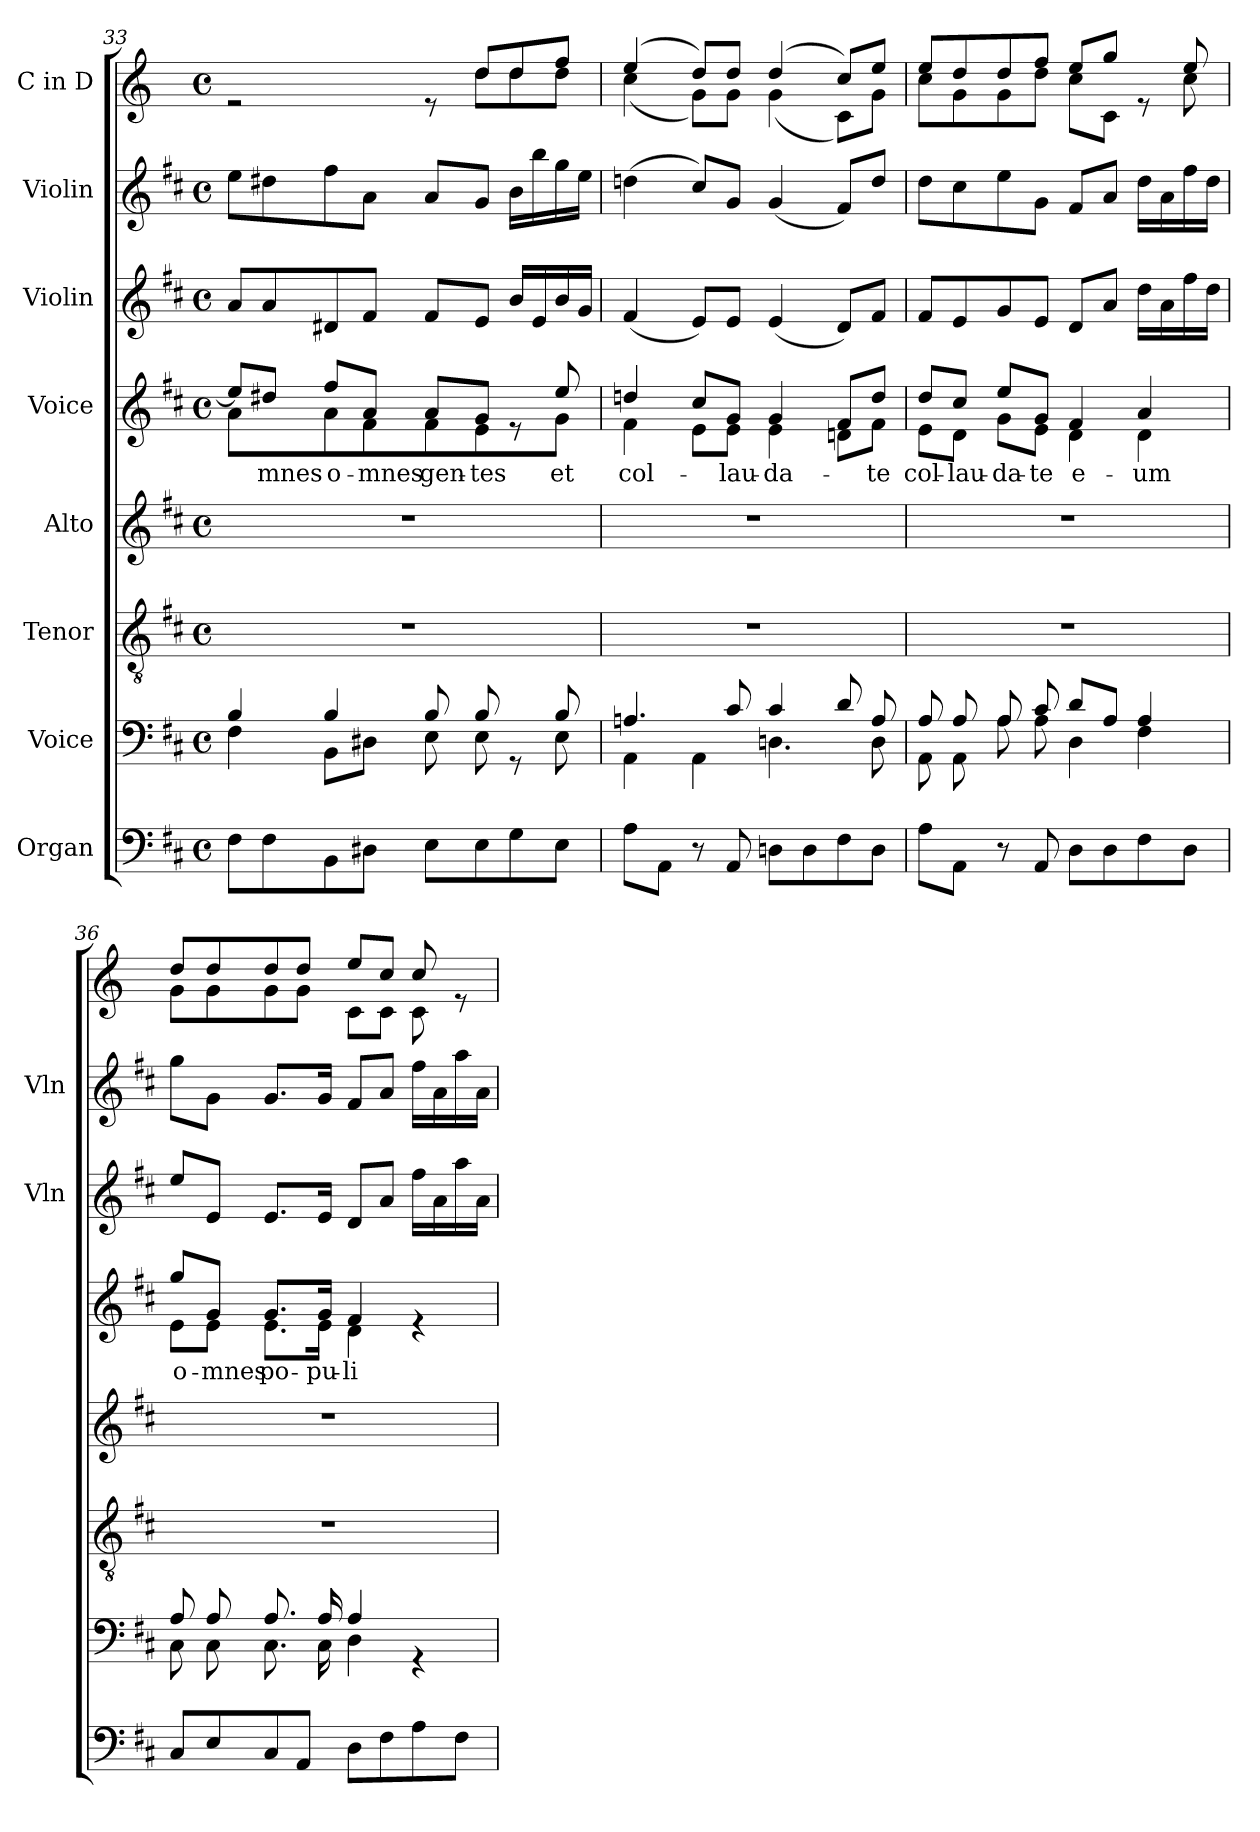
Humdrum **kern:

**kern	**kern	**kern	**kern	**kern	**text	**kern	**kern	**kern
*part8	*part7	*part6	*part5	*part4	*part4	*part3	*part2	*part1
*staff8	*staff7	*staff6	*staff5	*staff4	*staff4	*staff3	*staff2	*staff1
*I"Organ	*I"Voice	*I"Tenor	*I"Alto	*I"Voice	*	*I"Violin	*I"Violin	*I"C in D
*	*	*	*	*	*	*I'Vln	*I'Vln	*
*clefF4	*clefF4	*clefGv2	*clefG2	*clefG2	*	*clefG2	*clefG2	*clefG2
*	*	*	*	*	*	*	*	*ITrd-1c-2
*k[f#c#]	*k[f#c#]	*k[f#c#]	*k[f#c#]	*k[f#c#]	*	*k[f#c#]	*k[f#c#]	*k[f#c#]
*M4/4	*M4/4	*M4/4	*M4/4	*M4/4	*	*M4/4	*M4/4	*M4/4
*met(c)	*met(c)	*met(c)	*met(c)	*met(c)	*	*met(c)	*met(c)	*met(c)
=33	=33	=33	=33	=33	=33	=33	=33	=33
*	*^	*	*	*^	*	*	*	*^
8F#\L	4B/	4F#\	1r	1r	8ee/L]	4a\	.	8a/L	8ee\L	2re	8ryy
!	!	!	!	!	!	!	!LO:LY:b	!	!	!	!
*	*	*	*	*	*	*	*	*	*	*v	*v
8F#\	.	.	.	.	8dd#X/J	.	-mnes	8a/	8dd#X\	.
!	!	!	!	!	!	!	!LO:LY:b	!	!	!
8BB\	4B/	8BB\L	.	.	8ff#/L	8a\L	o-	8d#X/	8ff#\	.
!	!	!	!	!	!	!	!LO:LY:b	!	!	!
8D#X\J	.	8D#X\J	.	.	8a/J	8f#\J	-mnes	8f#/J	8a\J	.
!	!	!	!	!	!	!	!LO:LY:b	!	!	!
8E\L	8B/	8E\	.	.	8a/L	8f#\L	gen-	8f#/L	8a/L	8re
!	!	!	!	!	!	!	!LO:LY:b	!	!	!
*	*	*	*	*	*	*	*	*	*	*^
8E\	8B/	8E\	.	.	8g/J	8e\J	-tes	8e/J	8g/J	8ee/L	8ee\L
8G\	8rGG	8ryy	.	.	8re	8ryy	.	16b/LL	16b\LL	8ee/	8ee\
.	.	.	.	.	.	.	.	16e/	16bb\	.	.
!	!	!	!	!	!	!	!LO:LY:b	!	!	!	!
8E\J	8B/	8E\	.	.	8ee/	8g\J	et	16b/	16gg\	8gg/J	8ee\J
.	.	.	.	.	.	.	.	16g/JJ	16ee\JJ	.	.
=34	=34	=34	=34	=34	=34	=34	=34	=34	=34	=34	=34
!	!	!	!	!	!	!	!LO:LY:b	!	!	!	!
8A\L	4.An/	4AA\	1r	1r	4ddn/	4f#\	col-	(4f#/	(4ddn\	(4ff#/	(4dd\
8AA\J	.	.	.	.	.	.	.	.	.	.	.
8r	.	4AA\	.	.	8cc#/L	8e\L	.	8e/L)	8cc#/L)	8ee/L)	8a\L)
!	!	!	!	!	!	!	!LO:LY:b	!	!	!	!
8AA/	8c#/	.	.	.	8g/J	8e\J	-lau-	8e/J	8g/J	8ee/J	8a\J
!	!	!	!	!	!	!	!LO:LY:b	!	!	!	!
8Dn\L	4c#/	4.Dn\	.	.	4g/	4e\	-da-	(4e/	(4g/	(4ee/	(4a\
8D\	.	.	.	.	.	.	.	.	.	.	.
8F#\	8d/	.	.	.	8f#/L	8dn\L	.	8d/L)	8f#/L)	8dd/L)	8d\L)
!	!	!	!	!	!	!	!LO:LY:b	!	!	!	!
8D\J	8A/	8D\	.	.	8dd/J	8f#\J	-te	8f#/J	8dd/J	8ff#/J	8a\J
!!LO:LB:g=z	!!
=35	=35	=35	=35	=35	=35	=35	=35	=35	=35	=35	=35
!	!	!	!	!	!	!	!LO:LY:b	!	!	!	!
8A\L	8A/	8AA\	1r	1r	8dd/L	8e\L	col-	8f#/L	8dd\L	8ff#/L	8dd\L
!	!	!	!	!	!	!	!LO:LY:b	!	!	!	!
8AA\J	8A/	8AA\	.	.	8cc#/J	8d\J	-lau-	8e/	8cc#\	8ee/	8a\
!	!	!	!	!	!	!	!LO:LY:b	!	!	!	!
8r	8A/	8A\	.	.	8ee/L	8g\L	-da-	8g/	8ee\	8ee/	8a\
!	!	!	!	!	!	!	!LO:LY:b	!	!	!	!
8AA/	8c#/	8A\	.	.	8g/J	8e\J	-te	8e/J	8g\J	8gg/J	8ee\J
!	!	!	!	!	!	!	!LO:LY:b	!	!	!	!
8D\L	8d/L	4D\	.	.	4f#/	4d\	e-	8d/L	8f#/L	8ff#/L	8dd\L
8D\	8A/J	.	.	.	.	.	.	8a/J	8a/J	8aa/J	8d\J
!	!	!	!	!	!	!	!LO:LY:b	!	!	!	!
8F#\	4A/	4F#\	.	.	4a/	4d\	-um	16dd\LL	16dd\LL	8re	8ryy
.	.	.	.	.	.	.	.	16a\	16a\	.	.
8D\J	.	.	.	.	.	.	.	16ff#\	16ff#\	8ff#/	8dd\
.	.	.	.	.	.	.	.	16dd\JJ	16dd\JJ	.	.
=36	=36	=36	=36	=36	=36	=36	=36	=36	=36	=36	=36
!	!	!	!	!	!	!	!LO:LY:b	!	!	!	!
8C#/L	8A/	8C#\	1r	1r	8gg/L	8e\L	o-	8ee/L	8gg\L	8ee/L	8a\L
!	!	!	!	!	!	!	!LO:LY:b	!	!	!	!
8E/	8A/	8C#\	.	.	8g/J	8e\J	-mnes	8e/J	8g\J	8ee/	8a\
!	!	!	!	!	!	!	!LO:LY:b	!	!	!	!
8C#/	8.A/	8.C#\	.	.	8.g/L	8.e\L	po-	8.e/L	8.g/L	8ee/	8a\
8AA/J	.	.	.	.	.	.	.	.	.	8ee/J	8a\J
!	!	!	!	!	!	!	!LO:LY:b	!	!	!	!
.	16A/	16C#\	.	.	16g/Jk	16e\Jk	-pu-	16e/Jk	16g/Jk	.	.
!	!	!	!	!	!	!	!LO:LY:b	!	!	!	!
8D\L	4A/	4D\	.	.	4f#/	4d\	-li	8d/L	8f#/L	8ff#/L	8d\L
8F#\	.	.	.	.	.	.	.	8a/J	8a/J	8dd/J	8d\J
8A\	4rGG	4ryy	.	.	4re	4ryy	.	16ff#\LL	16ff#\LL	8dd/	8d\
.	.	.	.	.	.	.	.	16a\	16a\	.	.
8F#\J	.	.	.	.	.	.	.	16aa\	16aa\	8re	8ryy
.	.	.	.	.	.	.	.	16a\JJ	16a\JJ	.	.
*	*v	*v	*	*	*v	*v	*	*	*	*v	*v
=	=	=	=	=	=	=	=	=
*-	*-	*-	*-	*-	*-	*-	*-	*-
